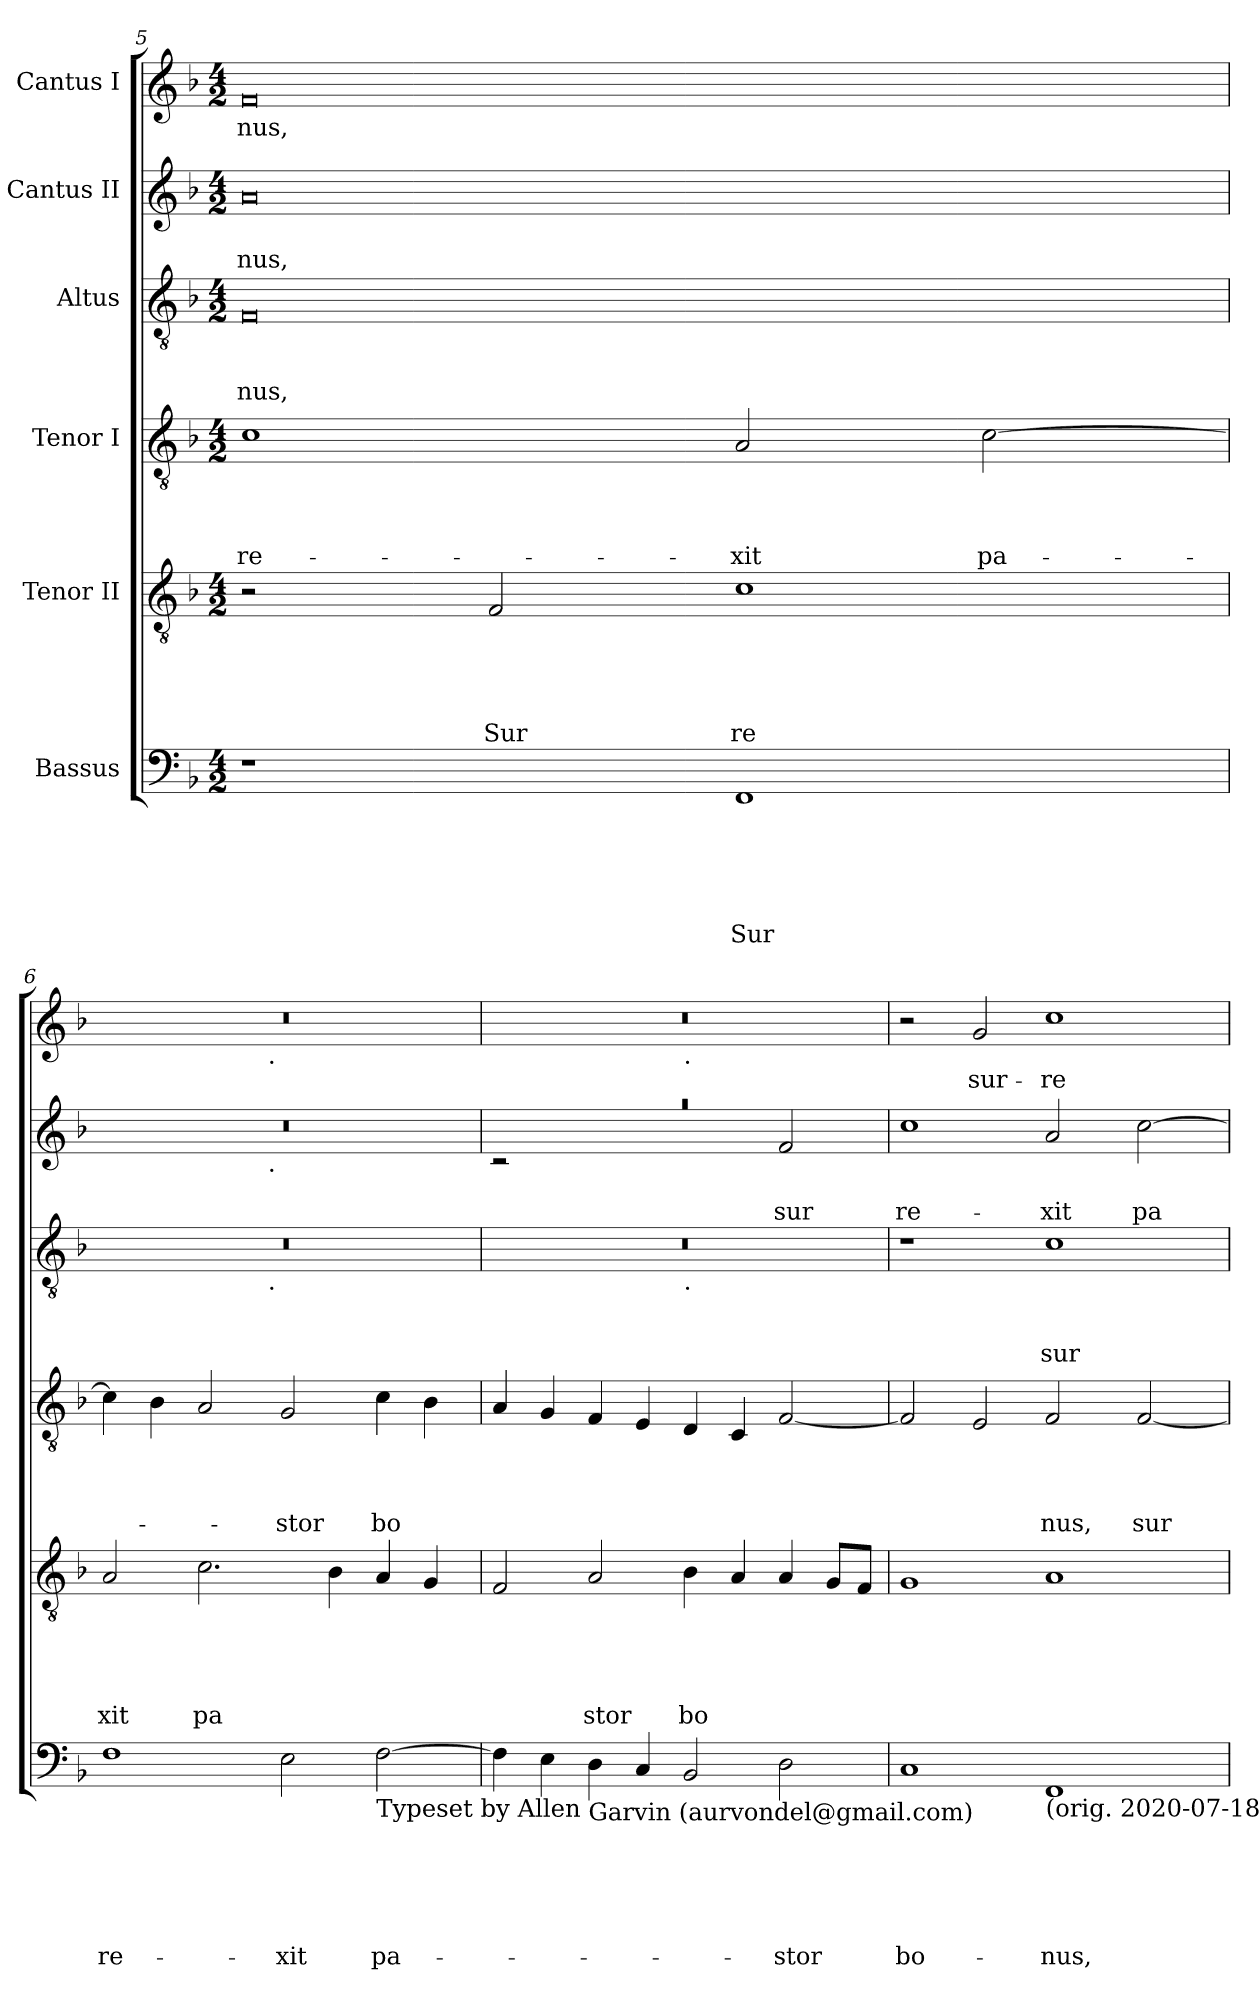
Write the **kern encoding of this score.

**kern	**text	**text	**text	**text	**text	**text	**kern	**text	**text	**text	**text	**text	**kern	**text	**text	**text	**text	**kern	**text	**text	**text	**kern	**text	**text	**kern	**text
*part6	*part6	*part6	*part6	*part6	*part6	*part6	*part5	*part5	*part5	*part5	*part5	*part5	*part4	*part4	*part4	*part4	*part4	*part3	*part3	*part3	*part3	*part2	*part2	*part2	*part1	*part1
*staff6	*staff6	*staff6	*staff6	*staff6	*staff6	*staff6	*staff5	*staff5	*staff5	*staff5	*staff5	*staff5	*staff4	*staff4	*staff4	*staff4	*staff4	*staff3	*staff3	*staff3	*staff3	*staff2	*staff2	*staff2	*staff1	*staff1
*I"Bassus	*	*	*	*	*	*	*I"Tenor II	*	*	*	*	*	*I"Tenor I	*	*	*	*	*I"Altus	*	*	*	*I"Cantus II	*	*	*I"Cantus I	*
*clefF4	*	*	*	*	*	*	*clefGv2	*	*	*	*	*	*clefGv2	*	*	*	*	*clefGv2	*	*	*	*clefG2	*	*	*clefG2	*
*k[b-]	*	*	*	*	*	*	*k[b-]	*	*	*	*	*	*k[b-]	*	*	*	*	*k[b-]	*	*	*	*k[b-]	*	*	*k[b-]	*
*F:	*	*	*	*	*	*	*F:	*	*	*	*	*	*F:	*	*	*	*	*F:	*	*	*	*F:	*	*	*F:	*
*M4/2	*	*	*	*	*	*	*M4/2	*	*	*	*	*	*M4/2	*	*	*	*	*M4/2	*	*	*	*M4/2	*	*	*M4/2	*
=5	=5	=5	=5	=5	=5	=5	=5	=5	=5	=5	=5	=5	=5	=5	=5	=5	=5	=5	=5	=5	=5	=5	=5	=5	=5	=5
!	!	!	!	!	!	!	!	!	!	!	!	!	!	!	!	!	!LO:LY:b	!	!	!	!LO:LY:b	!	!	!LO:LY:b	!	!LO:LY:b
1r	.	.	.	.	.	.	2r	.	.	.	.	.	1c	.	.	.	-re-	0F	.	.	nus,	0a	.	-nus,	0f<	nus,
!	!	!	!	!	!	!	!	!	!	!	!	!LO:LY:b	!	!	!	!	!	!	!	!	!	!	!	!	!	!
.	.	.	.	.	.	.	2F/	.	.	.	.	Sur	.	.	.	.	.	.	.	.	.	.	.	.	.	.
!	!	!	!	!	!	!LO:LY:b	!	!	!	!	!	!LO:LY:b	!	!	!	!	!LO:LY:b	!	!	!	!	!	!	!	!	!
1FF	.	.	.	.	.	Sur	1c	.	.	.	.	re	2A/	.	.	.	-xit	.	.	.	.	.	.	.	.	.
!	!	!	!	!	!	!	!	!	!	!	!	!	!	!	!	!	!LO:LY:b	!	!	!	!	!	!	!	!	!
.	.	.	.	.	.	.	.	.	.	.	.	.	[<2c\	.	.	.	pa-	.	.	.	.	.	.	.	.	.
!!LO:LB:g=z
=6	=6	=6	=6	=6	=6	=6	=6	=6	=6	=6	=6	=6	=6	=6	=6	=6	=6	=6	=6	=6	=6	=6	=6	=6	=6	=6
!	!	!	!	!	!	!LO:LY:b	!	!	!	!	!	!LO:LY:b	!	!	!	!	!	!	!	!	!	!	!	!	!	!
*	*	*	*	*	*	*	*	*	*	*	*	*	*	*	*	*	*	*^	*	*	*	*^	*	*	*^	*
1F	.	.	.	.	.	re-	2A/	.	.	.	.	xit	4c\]	.	.	.	.	0r	2ryy	.	.	.	0r	2ryy	.	.	0r	2ryy	.
.	.	.	.	.	.	.	.	.	.	.	.	.	4B-\	.	.	.	.	.	.	.	.	.	.	.	.	.	.	.	.
!	!	!	!	!	!	!	!	!	!	!	!	!LO:LY:b	!	!	!	!	!	!	!	!	!	!	!	!	!	!	!	!	!
.	.	.	.	.	.	.	2.c\	.	.	.	.	pa	2A/	.	.	.	.	.	4...ryy	.	.	.	.	4...ryy	.	.	.	4...ryy	.
!	!	!	!	!	!	!	!	!	!	!	!	!	!	!	!	!	!	!	!	!	!	!	!	!	!	!	!	!LO:TX:b:t=.	!
!	!	!	!	!	!	!	!	!	!	!	!	!	!	!	!	!	!	!	!	!	!	!	!	!LO:TX:b:t=.	!	!	!	!	!
!	!	!	!	!	!	!	!	!	!	!	!	!	!	!	!	!	!	!	!LO:TX:b:t=.	!	!	!	!	!	!	!	!	!	!
.	.	.	.	.	.	.	.	.	.	.	.	.	.	.	.	.	.	.	1ryy	.	.	.	.	1ryy	.	.	.	1ryy	.
!	!	!	!	!	!	!LO:LY:b	!	!	!	!	!	!	!	!	!	!	!LO:LY:b	!	!	!	!	!	!	!	!	!	!	!	!
2E\	.	.	.	.	.	-xit	.	.	.	.	.	.	2G/	.	.	.	-stor	.	.	.	.	.	.	.	.	.	.	.	.
.	.	.	.	.	.	.	4B-\	.	.	.	.	.	.	.	.	.	.	.	.	.	.	.	.	.	.	.	.	.	.
!LO:TX:b:t=Typeset by Allen	!	!	!	!	!	!	!	!	!	!	!	!	!	!	!	!	!	!	!	!	!	!	!	!	!	!	!	!	!
!	!	!	!	!	!	!LO:LY:b	!	!	!	!	!	!	!	!	!	!	!LO:LY:b	!	!	!	!	!	!	!	!	!	!	!	!
[>2F\	.	.	.	.	.	pa-	4A/	.	.	.	.	.	4c\	.	.	.	bo	.	.	.	.	.	.	.	.	.	.	.	.
.	.	.	.	.	.	.	4G/	.	.	.	.	.	4B-\	.	.	.	.	.	.	.	.	.	.	.	.	.	.	.	.
.	.	.	.	.	.	.	.	.	.	.	.	.	.	.	.	.	.	.	32ryy	.	.	.	.	32ryy	.	.	.	32ryy	.
=7	=7	=7	=7	=7	=7	=7	=7	=7	=7	=7	=7	=7	=7	=7	=7	=7	=7	=7	=7	=7	=7	=7	=7	=7	=7	=7	=7	=7	=7
!	!	!	!	!	!	!	!	!	!	!	!	!	!	!	!	!	!	!	!	!	!	!	!LO:N:vis=1	!	!	!	!	!	!
4F\]	.	.	.	.	.	.	2F/	.	.	.	.	.	4A/	.	.	.	.	0r	1ryy	.	.	.	0raa	2rc	.	.	0r	1ryy	.
4E\	.	.	.	.	.	.	.	.	.	.	.	.	4G/	.	.	.	.	.	.	.	.	.	.	.	.	.	.	.	.
!LO:TX:b:t=Garvin (aurvondel@gmail.com)	!	!	!	!	!	!	!	!	!	!	!	!	!	!	!	!	!	!	!	!	!	!	!	!	!	!	!	!	!
!	!	!	!	!	!	!	!	!	!	!	!	!LO:LY:b	!	!	!	!	!	!	!	!	!	!	!	!	!	!	!	!	!
4D\	.	.	.	.	.	.	2A/	.	.	.	.	stor	4F/	.	.	.	.	.	.	.	.	.	.	1ryy	.	.	.	.	.
4C/	.	.	.	.	.	.	.	.	.	.	.	.	4E/	.	.	.	.	.	.	.	.	.	.	.	.	.	.	.	.
!	!	!	!	!	!	!	!	!	!	!	!	!	!	!	!	!	!	!	!	!	!	!	!	!	!	!	!	!LO:TX:b:t=.	!
!	!	!	!	!	!	!	!	!	!	!	!	!	!	!	!	!	!	!	!LO:TX:b:t=.	!	!	!	!	!	!	!	!	!	!
!	!	!	!	!	!	!	!	!	!	!	!	!LO:LY:b	!	!	!	!	!	!	!	!	!	!	!	!	!	!	!	!	!
2BB-/	.	.	.	.	.	.	4B-\	.	.	.	.	bo	4D/	.	.	.	.	.	1ryy	.	.	.	.	.	.	.	.	1ryy	.
.	.	.	.	.	.	.	4A/	.	.	.	.	.	4C/	.	.	.	.	.	.	.	.	.	.	.	.	.	.	.	.
!	!	!	!	!	!	!LO:LY:b	!	!	!	!	!	!	!	!	!	!	!	!	!	!	!	!	!	!	!	!LO:LY:b	!	!	!
2D\	.	.	.	.	.	-stor	4A/	.	.	.	.	.	[<2F/	.	.	.	.	.	.	.	.	.	.	2f/	.	sur-	.	.	.
.	.	.	.	.	.	.	8G/L	.	.	.	.	.	.	.	.	.	.	.	.	.	.	.	.	.	.	.	.	.	.
.	.	.	.	.	.	.	8F/J	.	.	.	.	.	.	.	.	.	.	.	.	.	.	.	.	.	.	.	.	.	.
*	*	*	*	*	*	*	*	*	*	*	*	*	*	*	*	*	*	*	*	*	*	*	*v	*v	*	*	*	*	*
=8	=8	=8	=8	=8	=8	=8	=8	=8	=8	=8	=8	=8	=8	=8	=8	=8	=8	=8	=8	=8	=8	=8	=8	=8	=8	=8	=8	=8
!	!	!	!	!	!	!LO:LY:b	!	!	!	!	!	!	!	!	!	!	!	!	!	!	!	!	!	!	!LO:LY:b	!	!	!
*	*	*	*	*	*	*	*	*	*	*	*	*	*	*	*	*	*	*v	*v	*	*	*	*	*	*	*v	*v	*
1C	.	.	.	.	.	bo-	1G	.	.	.	.	.	2F/]	.	.	.	.	1r	.	.	.	1cc	.	-re-	2r	.
!	!	!	!	!	!	!	!	!	!	!	!	!	!	!	!	!	!	!	!	!	!	!	!	!	!	!LO:LY:b
.	.	.	.	.	.	.	.	.	.	.	.	.	2E/	.	.	.	.	.	.	.	.	.	.	.	2g/	sur-
!LO:TX:b:t=(orig. 2020-07-18	!	!	!	!	!	!	!	!	!	!	!	!	!	!	!	!	!	!	!	!	!	!	!	!	!	!
!	!	!	!	!	!	!LO:LY:b	!	!	!	!	!	!	!	!	!	!	!LO:LY:b	!	!	!	!LO:LY:b	!	!	!LO:LY:b	!	!LO:LY:b
1FF	.	.	.	.	.	-nus,	1A	.	.	.	.	.	2F/	.	.	.	nus,	1c	.	.	sur	2a/	.	-xit	1cc	-re-
!	!	!	!	!	!	!	!	!	!	!	!	!	!	!	!	!	!LO:LY:b	!	!	!	!	!	!	!LO:LY:b	!	!
.	.	.	.	.	.	.	.	.	.	.	.	.	[<2F/	.	.	.	sur	.	.	.	.	[>2cc\	.	pa-	.	.
=	=	=	=	=	=	=	=	=	=	=	=	=	=	=	=	=	=	=	=	=	=	=	=	=	=	=
*-	*-	*-	*-	*-	*-	*-	*-	*-	*-	*-	*-	*-	*-	*-	*-	*-	*-	*-	*-	*-	*-	*-	*-	*-	*-	*-
